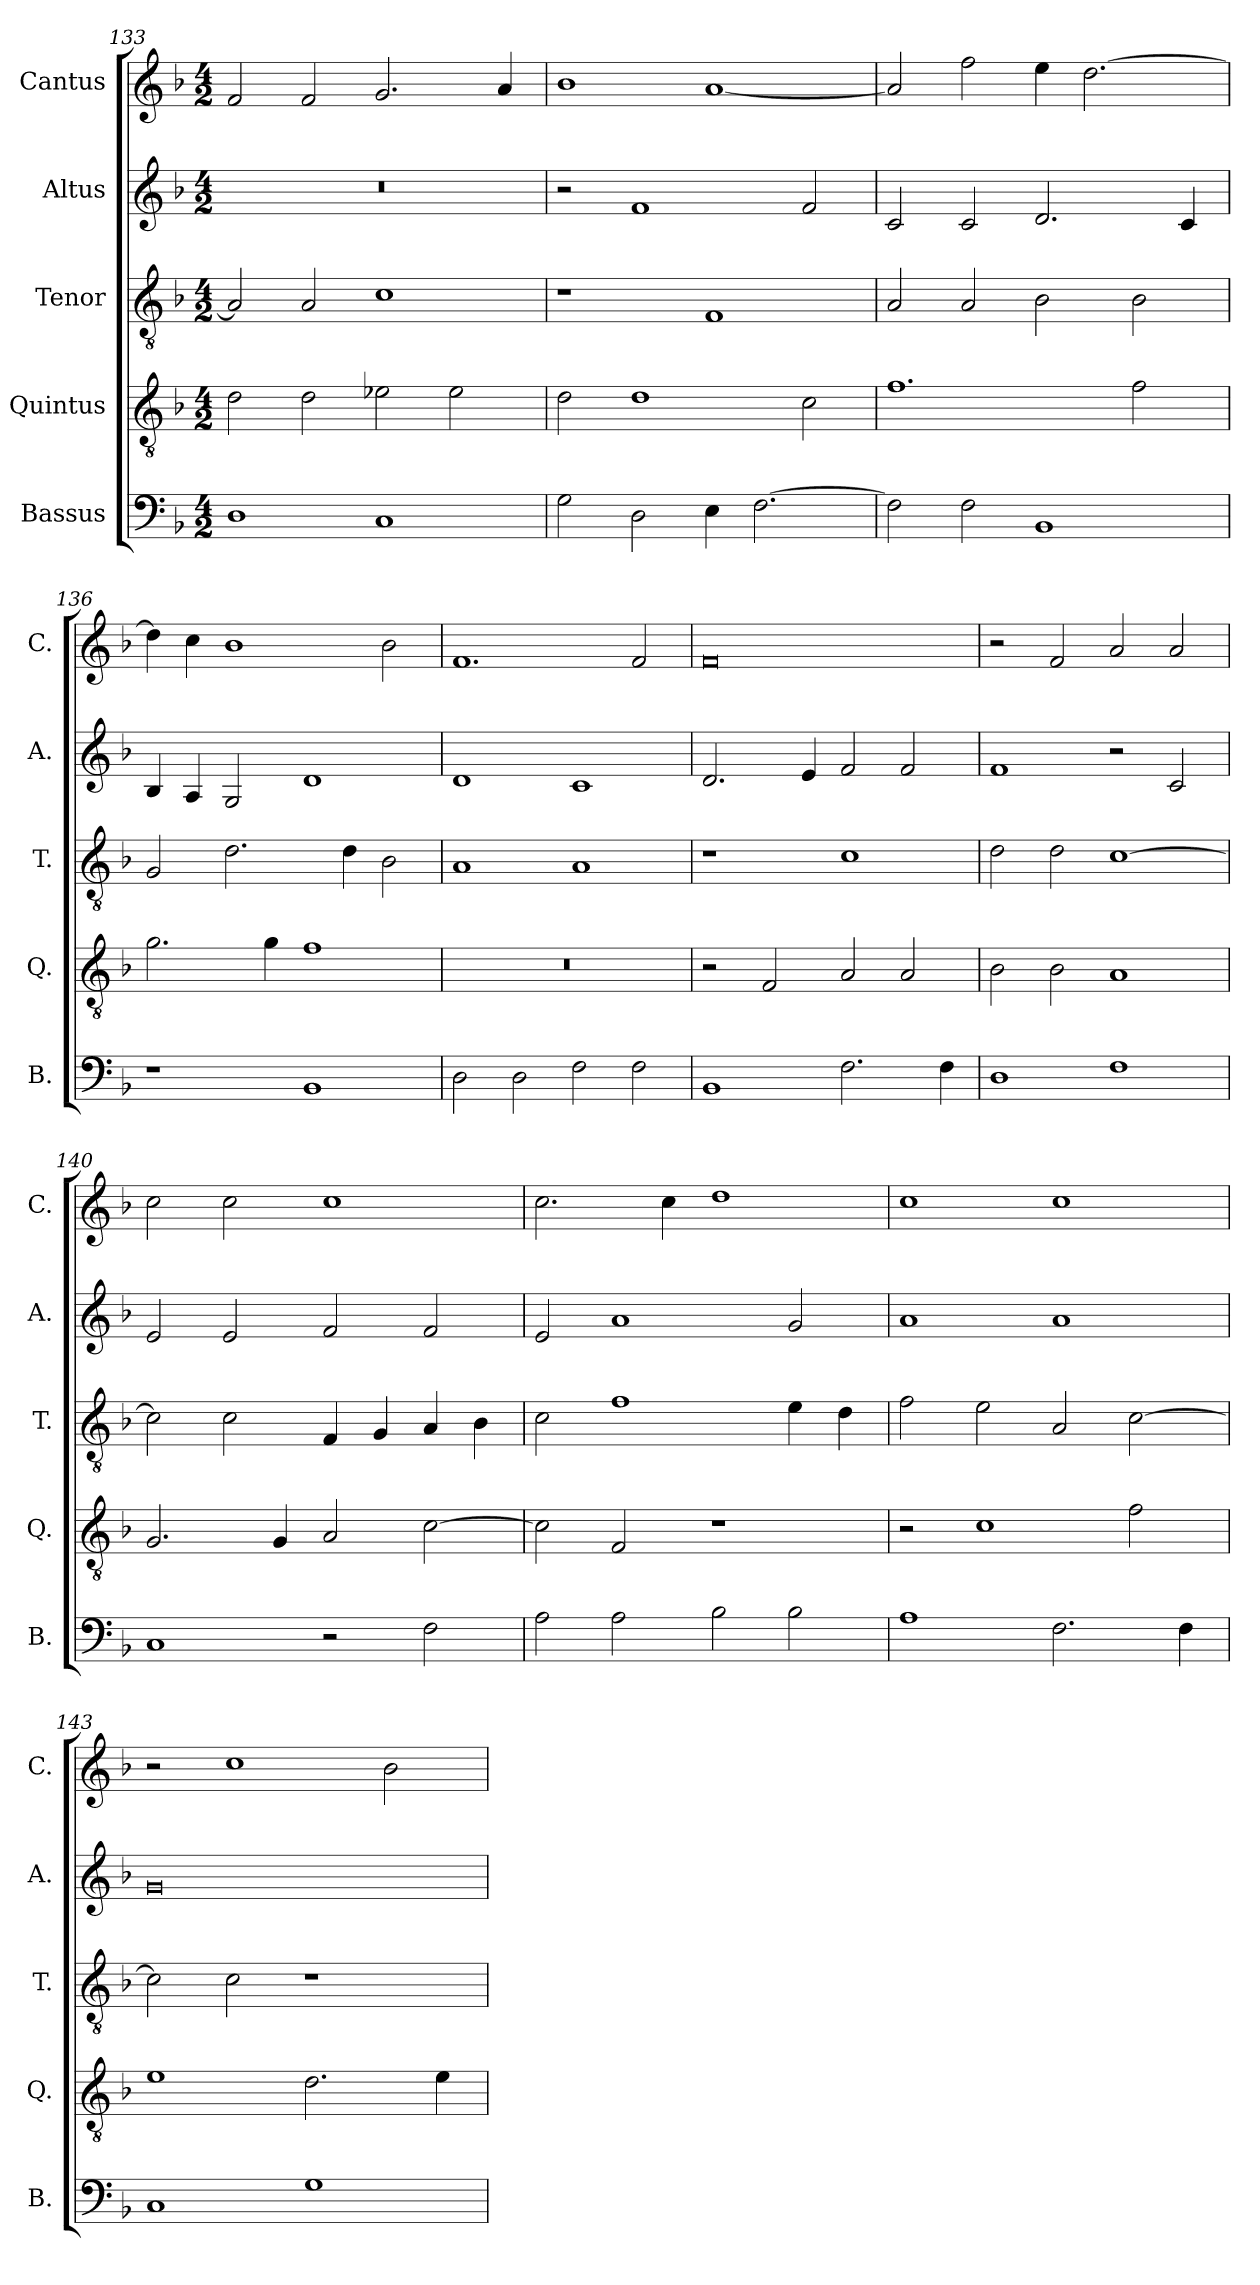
**kern	**kern	**kern	**kern	**kern
*part5	*part4	*part3	*part2	*part1
*staff5	*staff4	*staff3	*staff2	*staff1
*I"Bassus	*I"Quintus	*I"Tenor	*I"Altus	*I"Cantus
*I'B.	*I'Q.	*I'T.	*I'A.	*I'C.
*clefF4	*clefGv2	*clefGv2	*clefG2	*clefG2
*k[b-]	*k[b-]	*k[b-]	*k[b-]	*k[b-]
*M4/2	*M4/2	*M4/2	*M4/2	*M4/2
=133	=133	=133	=133	=133
1D	2d\	2A/]	0r	2f/
.	2d\	2A/	.	2f/
1C	2e-X\	1c	.	2.g/
.	2e-\	.	.	.
.	.	.	.	4a/
=134	=134	=134	=134	=134
2G\	2d\	1r	2r	1b-
2D\	1d	.	1f	.
4E\	.	1F	.	[1a
[2.F\	.	.	.	.
.	2c\	.	2f/	.
=135	=135	=135	=135	=135
2F\]	1.f	2A/	2c/	2a/]
2F\	.	2A/	2c/	2ff\
1BB-	.	2B-\	2.d/	4ee\
.	.	.	.	[2.dd\
.	2f\	2B-\	.	.
.	.	.	4c/	.
=136	=136	=136	=136	=136
1r	2.g\	2G/	4B-/	4dd\]
.	.	.	4A/	4cc\
.	.	2.d\	2G/	1b-
.	4g\	.	.	.
1BB-	1f	.	1d	.
.	.	4d\	.	.
.	.	2B-\	.	2b-\
=137	=137	=137	=137	=137
2D\	0r	1A	1d	1.f
2D\	.	.	.	.
2F\	.	1A	1c	.
2F\	.	.	.	2f/
=138	=138	=138	=138	=138
1BB-	2r	1r	2.d/	0f
.	2F/	.	.	.
.	.	.	4e/	.
2.F\	2A/	1c	2f/	.
.	2A/	.	2f/	.
4F\	.	.	.	.
=139	=139	=139	=139	=139
1D	2B-\	2d\	1f	2r
.	2B-\	2d\	.	2f/
1F	1A	[1c	2r	2a/
.	.	.	2c/	2a/
=140	=140	=140	=140	=140
1C	2.G/	2c\]	2e/	2cc\
.	.	2c\	2e/	2cc\
.	4G/	.	.	.
2r	2A/	4F/	2f/	1cc
.	.	4G/	.	.
2F\	[2c\	4A/	2f/	.
.	.	4B-\	.	.
=141	=141	=141	=141	=141
2A\	2c\]	2c\	2e/	2.cc\
2A\	2F/	1f	1a	.
.	.	.	.	4cc\
2B-\	1r	.	.	1dd
2B-\	.	4e\	2g/	.
.	.	4d\	.	.
=142	=142	=142	=142	=142
1A	2r	2f\	1a	1cc
.	1c	2e\	.	.
2.F\	.	2A/	1a	1cc
.	2f\	[2c\	.	.
4F\	.	.	.	.
=143	=143	=143	=143	=143
1C	1e	2c\]	0g	2r
.	.	2c\	.	1cc
1G	2.d\	1r	.	.
.	.	.	.	2b-\
.	4e\	.	.	.
=	=	=	=	=
*-	*-	*-	*-	*-
